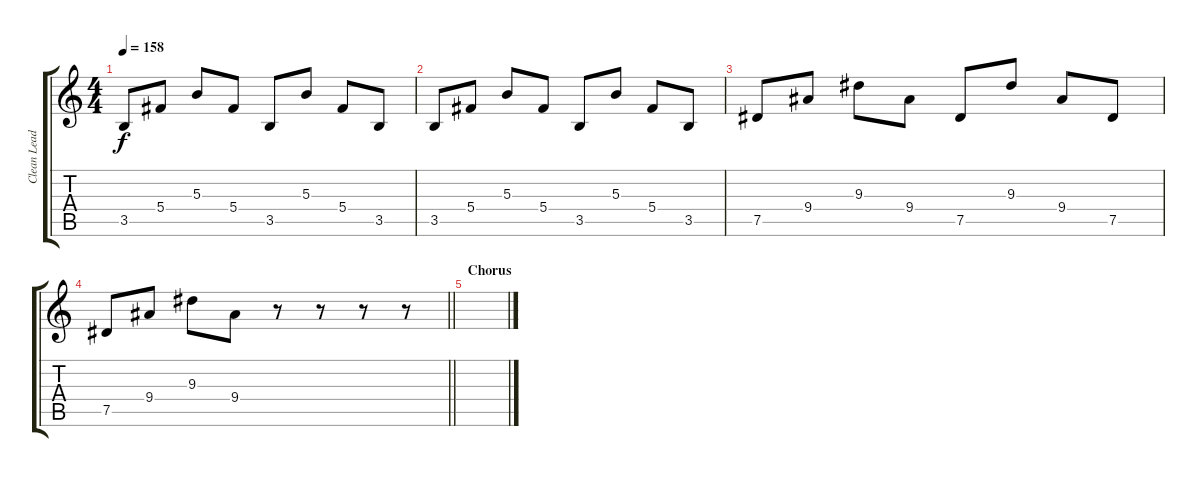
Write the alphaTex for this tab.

\track ("Clean Lead Guitar" "Clean Lead") {instrument electricguitarclean}
\staff {score tabs}
\tuning (Eb4 Bb3 Gb3 Db3 Ab2 Db2) {hide}
\ts (4 4)
\tempo 158
\clef g2
\ks c
3.5.8{dy f} 5.4.8 5.3.8 5.4.8 3.5.8 5.3.8 5.4.8 3.5.8 |
3.5.8 5.4.8 5.3.8 5.4.8 3.5.8 5.3.8 5.4.8 3.5.8 |
7.5.8 9.4.8 9.3.8 9.4.8 7.5.8 9.3.8 9.4.8 7.5.8 |
\barLineRight lightlight
7.5.8 9.4.8 9.3.8 9.4.8 r.8 r.8 r.8 r.8 |
\section ("" "Chorus")
